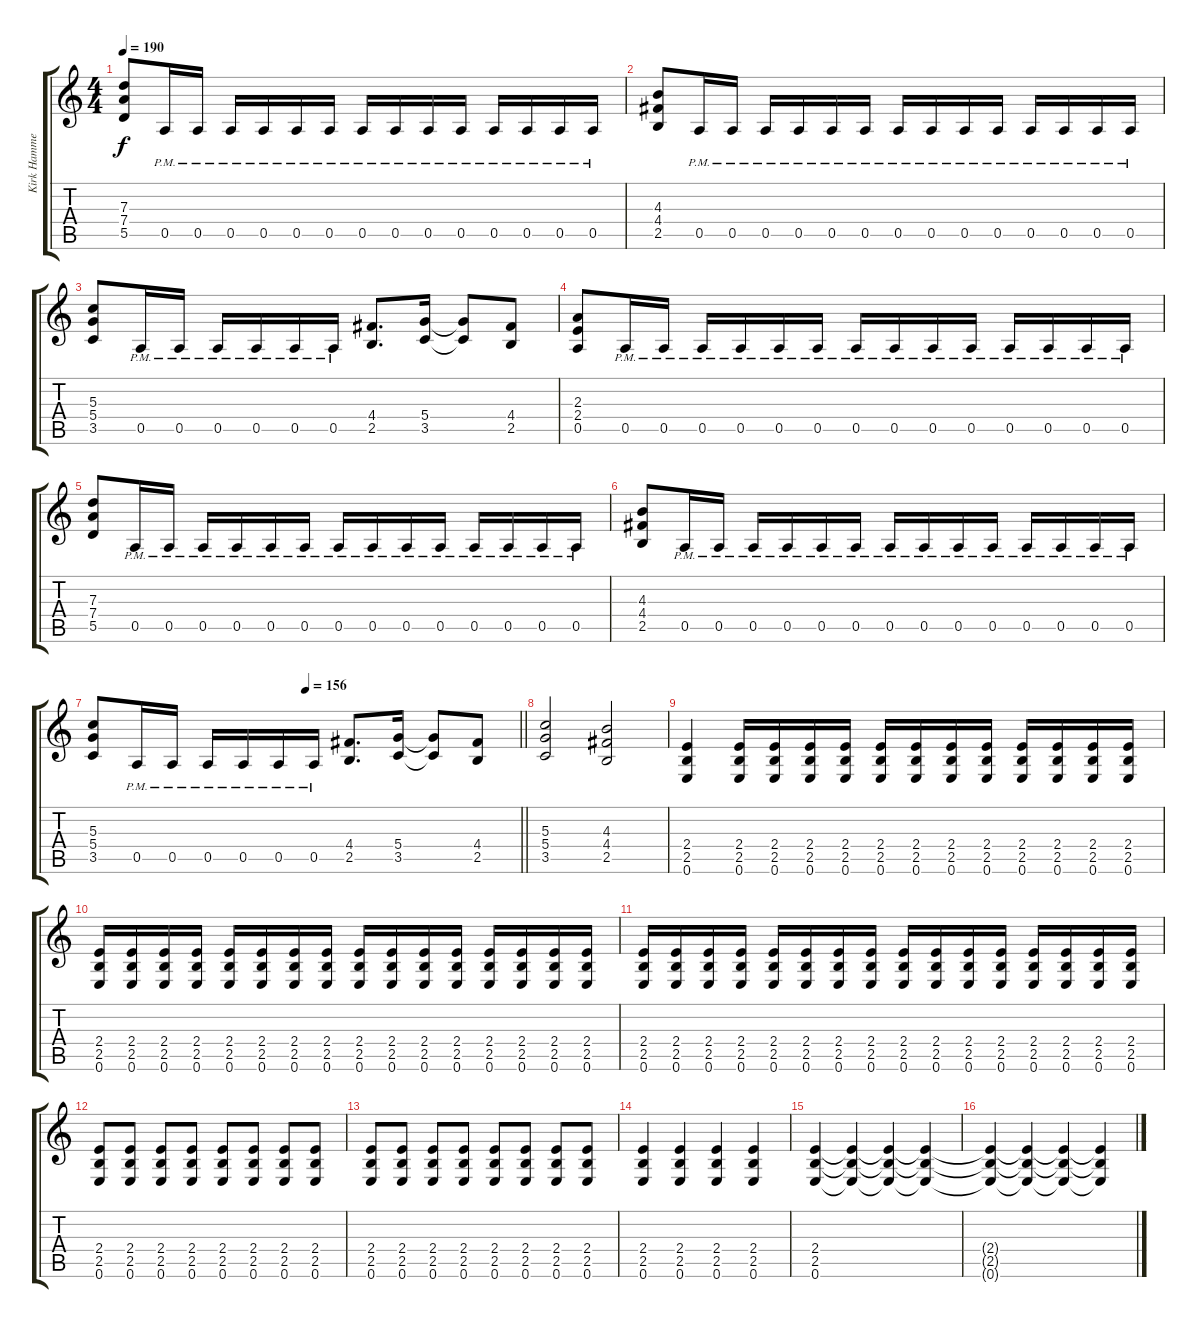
\track ("Kirk Hammett - lead and rhythm guitar" "Kirk Hamme") {instrument distortionguitar}
\staff {score tabs}
\tuning (E4 B3 G3 D3 A2 E2) {hide}
\ts (4 4)
\tempo 190
\clef g2
\ks c
(7.3 7.4 5.5).8{dy f} 0.5{pm}.16 0.5{pm}.16 0.5{pm}.16 0.5{pm}.16 0.5{pm}.16 0.5{pm}.16 0.5{pm}.16 0.5{pm}.16 0.5{pm}.16 0.5{pm}.16 0.5{pm}.16 0.5{pm}.16 0.5{pm}.16 0.5{pm}.16 |
(4.3 4.4 2.5).8 0.5{pm}.16 0.5{pm}.16 0.5{pm}.16 0.5{pm}.16 0.5{pm}.16 0.5{pm}.16 0.5{pm}.16 0.5{pm}.16 0.5{pm}.16 0.5{pm}.16 0.5{pm}.16 0.5{pm}.16 0.5{pm}.16 0.5{pm}.16 |
(5.3 5.4 3.5).8 0.5{pm}.16 0.5{pm}.16 0.5{pm}.16 0.5{pm}.16 0.5{pm}.16 0.5{pm}.16 (4.4 2.5).8{d} (5.4 3.5).16 (5.4{t} 3.5{t}).8 (4.4 2.5).8 |
(2.3 2.4 0.5).8 0.5{pm}.16 0.5{pm}.16 0.5{pm}.16 0.5{pm}.16 0.5{pm}.16 0.5{pm}.16 0.5{pm}.16 0.5{pm}.16 0.5{pm}.16 0.5{pm}.16 0.5{pm}.16 0.5{pm}.16 0.5{pm}.16 0.5{pm}.16 |
(7.3 7.4 5.5).8 0.5{pm}.16 0.5{pm}.16 0.5{pm}.16 0.5{pm}.16 0.5{pm}.16 0.5{pm}.16 0.5{pm}.16 0.5{pm}.16 0.5{pm}.16 0.5{pm}.16 0.5{pm}.16 0.5{pm}.16 0.5{pm}.16 0.5{pm}.16 |
(4.3 4.4 2.5).8 0.5{pm}.16 0.5{pm}.16 0.5{pm}.16 0.5{pm}.16 0.5{pm}.16 0.5{pm}.16 0.5{pm}.16 0.5{pm}.16 0.5{pm}.16 0.5{pm}.16 0.5{pm}.16 0.5{pm}.16 0.5{pm}.16 0.5{pm}.16 |
\tempo (156 0.5)
\barLineRight lightlight
(5.3 5.4 3.5).8 0.5{pm}.16 0.5{pm}.16 0.5{pm}.16 0.5{pm}.16 0.5{pm}.16 0.5{pm}.16 (4.4 2.5).8{d} (5.4 3.5).16 (5.4{t} 3.5{t}).8 (4.4 2.5).8 |
(5.3 5.4 3.5).2 (4.3 4.4 2.5).2 |
(2.4 2.5 0.6).4 (2.4 2.5 0.6).16 (2.4 2.5 0.6).16 (2.4 2.5 0.6).16 (2.4 2.5 0.6).16 (2.4 2.5 0.6).16 (2.4 2.5 0.6).16 (2.4 2.5 0.6).16 (2.4 2.5 0.6).16 (2.4 2.5 0.6).16 (2.4 2.5 0.6).16 (2.4 2.5 0.6).16 (2.4 2.5 0.6).16 |
(2.4 2.5 0.6).16 (2.4 2.5 0.6).16 (2.4 2.5 0.6).16 (2.4 2.5 0.6).16 (2.4 2.5 0.6).16 (2.4 2.5 0.6).16 (2.4 2.5 0.6).16 (2.4 2.5 0.6).16 (2.4 2.5 0.6).16 (2.4 2.5 0.6).16 (2.4 2.5 0.6).16 (2.4 2.5 0.6).16 (2.4 2.5 0.6).16 (2.4 2.5 0.6).16 (2.4 2.5 0.6).16 (2.4 2.5 0.6).16 |
(2.4 2.5 0.6).16 (2.4 2.5 0.6).16 (2.4 2.5 0.6).16 (2.4 2.5 0.6).16 (2.4 2.5 0.6).16 (2.4 2.5 0.6).16 (2.4 2.5 0.6).16 (2.4 2.5 0.6).16 (2.4 2.5 0.6).16 (2.4 2.5 0.6).16 (2.4 2.5 0.6).16 (2.4 2.5 0.6).16 (2.4 2.5 0.6).16 (2.4 2.5 0.6).16 (2.4 2.5 0.6).16 (2.4 2.5 0.6).16 |
(2.4 2.5 0.6).8 (2.4 2.5 0.6).8 (2.4 2.5 0.6).8 (2.4 2.5 0.6).8 (2.4 2.5 0.6).8 (2.4 2.5 0.6).8 (2.4 2.5 0.6).8 (2.4 2.5 0.6).8 |
(2.4 2.5 0.6).8 (2.4 2.5 0.6).8 (2.4 2.5 0.6).8 (2.4 2.5 0.6).8 (2.4 2.5 0.6).8 (2.4 2.5 0.6).8 (2.4 2.5 0.6).8 (2.4 2.5 0.6).8 |
(2.4 2.5 0.6).4 (2.4 2.5 0.6).4 (2.4 2.5 0.6).4 (2.4 2.5 0.6).4 |
(2.4 2.5 0.6).4{volume 12} (2.4{t} 2.5{t} 0.6{t}).4{volume 11} (2.4{t} 2.5{t} 0.6{t}).4{volume 10} (2.4{t} 2.5{t} 0.6{t}).4{volume 9} |
(2.4{t} 2.5{t} 0.6{t}).4{volume 8} (2.4{t} 2.5{t} 0.6{t}).4{volume 7} (2.4{t} 2.5{t} 0.6{t}).4{volume 6} (2.4{t} 2.5{t} 0.6{t}).4{volume 5}
